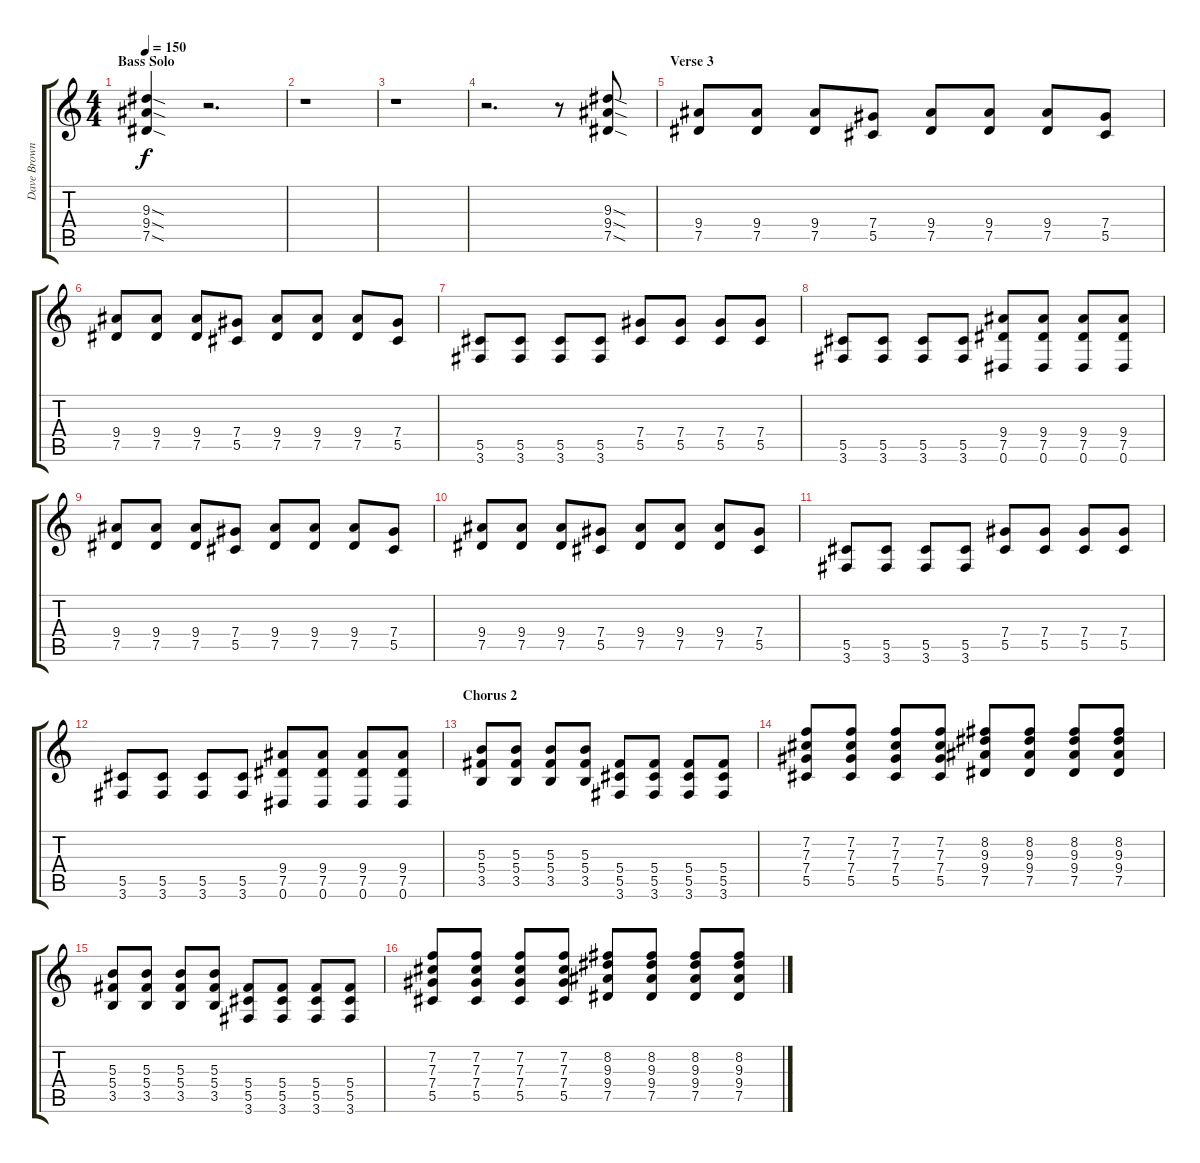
\track ("Dave Brownsound" "Dave Brown") {instrument distortionguitar}
\staff {score tabs}
\tuning (Eb4 Bb3 Gb3 Db3 Ab2 Eb2) {hide}
\ts (4 4)
\section ("" "Bass Solo")
\tempo 150
\clef g2
\ks c
(9.3{sod} 9.4{sod} 7.5{sod}).4{dy f} r.2{d} |
r.1 |
r.1 |
r.2{d} r.8 (9.3{sod} 9.4{sod} 7.5{sod}).8 |
\section ("" "Verse 3")
(9.4 7.5).8 (9.4 7.5).8 (9.4 7.5).8 (7.4 5.5).8 (9.4 7.5).8 (9.4 7.5).8 (9.4 7.5).8 (7.4 5.5).8 |
(9.4 7.5).8 (9.4 7.5).8 (9.4 7.5).8 (7.4 5.5).8 (9.4 7.5).8 (9.4 7.5).8 (9.4 7.5).8 (7.4 5.5).8 |
(5.5 3.6).8 (5.5 3.6).8 (5.5 3.6).8 (5.5 3.6).8 (7.4 5.5).8 (7.4 5.5).8 (7.4 5.5).8 (7.4 5.5).8 |
(5.5 3.6).8 (5.5 3.6).8 (5.5 3.6).8 (5.5 3.6).8 (9.4 7.5 0.6).8 (9.4 7.5 0.6).8 (9.4 7.5 0.6).8 (9.4 7.5 0.6).8 |
(9.4 7.5).8 (9.4 7.5).8 (9.4 7.5).8 (7.4 5.5).8 (9.4 7.5).8 (9.4 7.5).8 (9.4 7.5).8 (7.4 5.5).8 |
(9.4 7.5).8 (9.4 7.5).8 (9.4 7.5).8 (7.4 5.5).8 (9.4 7.5).8 (9.4 7.5).8 (9.4 7.5).8 (7.4 5.5).8 |
(5.5 3.6).8 (5.5 3.6).8 (5.5 3.6).8 (5.5 3.6).8 (7.4 5.5).8 (7.4 5.5).8 (7.4 5.5).8 (7.4 5.5).8 |
(5.5 3.6).8 (5.5 3.6).8 (5.5 3.6).8 (5.5 3.6).8 (9.4 7.5 0.6).8 (9.4 7.5 0.6).8 (9.4 7.5 0.6).8 (9.4 7.5 0.6).8 |
\section ("" "Chorus 2")
(5.3 5.4 3.5).8 (5.3 5.4 3.5).8 (5.3 5.4 3.5).8 (5.3 5.4 3.5).8 (5.4 5.5 3.6).8 (5.4 5.5 3.6).8 (5.4 5.5 3.6).8 (5.4 5.5 3.6).8 |
(7.2 7.3 7.4 5.5).8 (7.2 7.3 7.4 5.5).8 (7.2 7.3 7.4 5.5).8 (7.2 7.3 7.4 5.5).8 (8.2 9.3 9.4 7.5).8 (8.2 9.3 9.4 7.5).8 (8.2 9.3 9.4 7.5).8 (8.2 9.3 9.4 7.5).8 |
(5.3 5.4 3.5).8 (5.3 5.4 3.5).8 (5.3 5.4 3.5).8 (5.3 5.4 3.5).8 (5.4 5.5 3.6).8 (5.4 5.5 3.6).8 (5.4 5.5 3.6).8 (5.4 5.5 3.6).8 |
(7.2 7.3 7.4 5.5).8 (7.2 7.3 7.4 5.5).8 (7.2 7.3 7.4 5.5).8 (7.2 7.3 7.4 5.5).8 (8.2 9.3 9.4 7.5).8 (8.2 9.3 9.4 7.5).8 (8.2 9.3 9.4 7.5).8 (8.2 9.3 9.4 7.5).8
